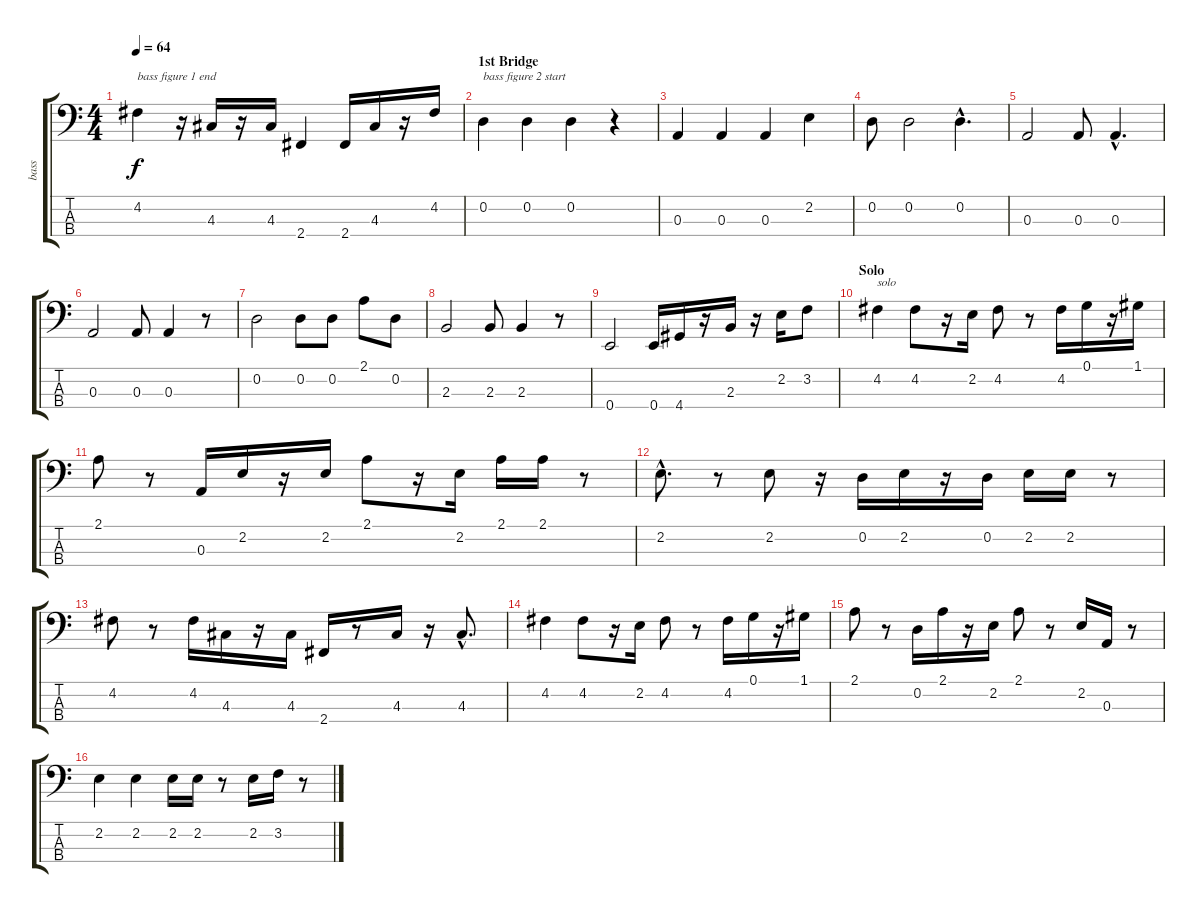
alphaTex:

\track ("bass" "bass") {instrument electricbassfinger}
\staff {score tabs}
\tuning (G2 D2 A1 E1) {hide}
\ts (4 4)
\tempo 64
\clef f4
\ks c
4.2.4{txt "bass figure 1 end" dy f} r.16 4.3.16 r.16 4.3.16 2.4.4 2.4.16 4.3.16 r.16 4.2.16 |
\section ("" "1st Bridge")
0.2.4{txt "bass figure 2 start"} 0.2.4 0.2.4 r.4 |
0.3.4 0.3.4 0.3.4 2.2.4 |
0.2.8 0.2.2 0.2{hac}.4{d} |
0.3.2 0.3.8 0.3{hac}.4{d} |
0.3.2 0.3.8 0.3.4 r.8 |
0.2.2 0.2.8 0.2.8 2.1.8 0.2.8 |
2.3.2 2.3.8 2.3.4 r.8 |
0.4.2 0.4.16 4.4.16 r.16 2.3.16 r.16 2.2.16 3.2.8 |
\section ("" "Solo")
4.2.4{txt "solo"} 4.2.8 r.16 2.2.16 4.2.8 r.8 4.2.16 0.1.16 r.16 1.1.16 |
2.1.8 r.8 0.3.16 2.2.16 r.16 2.2.16 2.1.8 r.16 2.2.16 2.1.16 2.1.16 r.8 |
2.2{hac}.8{d} r.8 2.2.8 r.16 0.2.16 2.2.16 r.16 0.2.16 2.2.16 2.2.16 r.8 |
4.2.8 r.8 4.2.16 4.3.16 r.16 4.3.16 2.4.16 r.8 4.3.16 r.16 4.3{hac}.8{d} |
4.2.4 4.2.8 r.16 2.2.16 4.2.8 r.8 4.2.16 0.1.16 r.16 1.1.16 |
2.1.8 r.8 0.2.16 2.1.16 r.16 2.2.16 2.1.8 r.8 2.2.16 0.3.16 r.8 |
2.2.4 2.2.4 2.2.16 2.2.16 r.8 2.2.16 3.2.16 r.8
